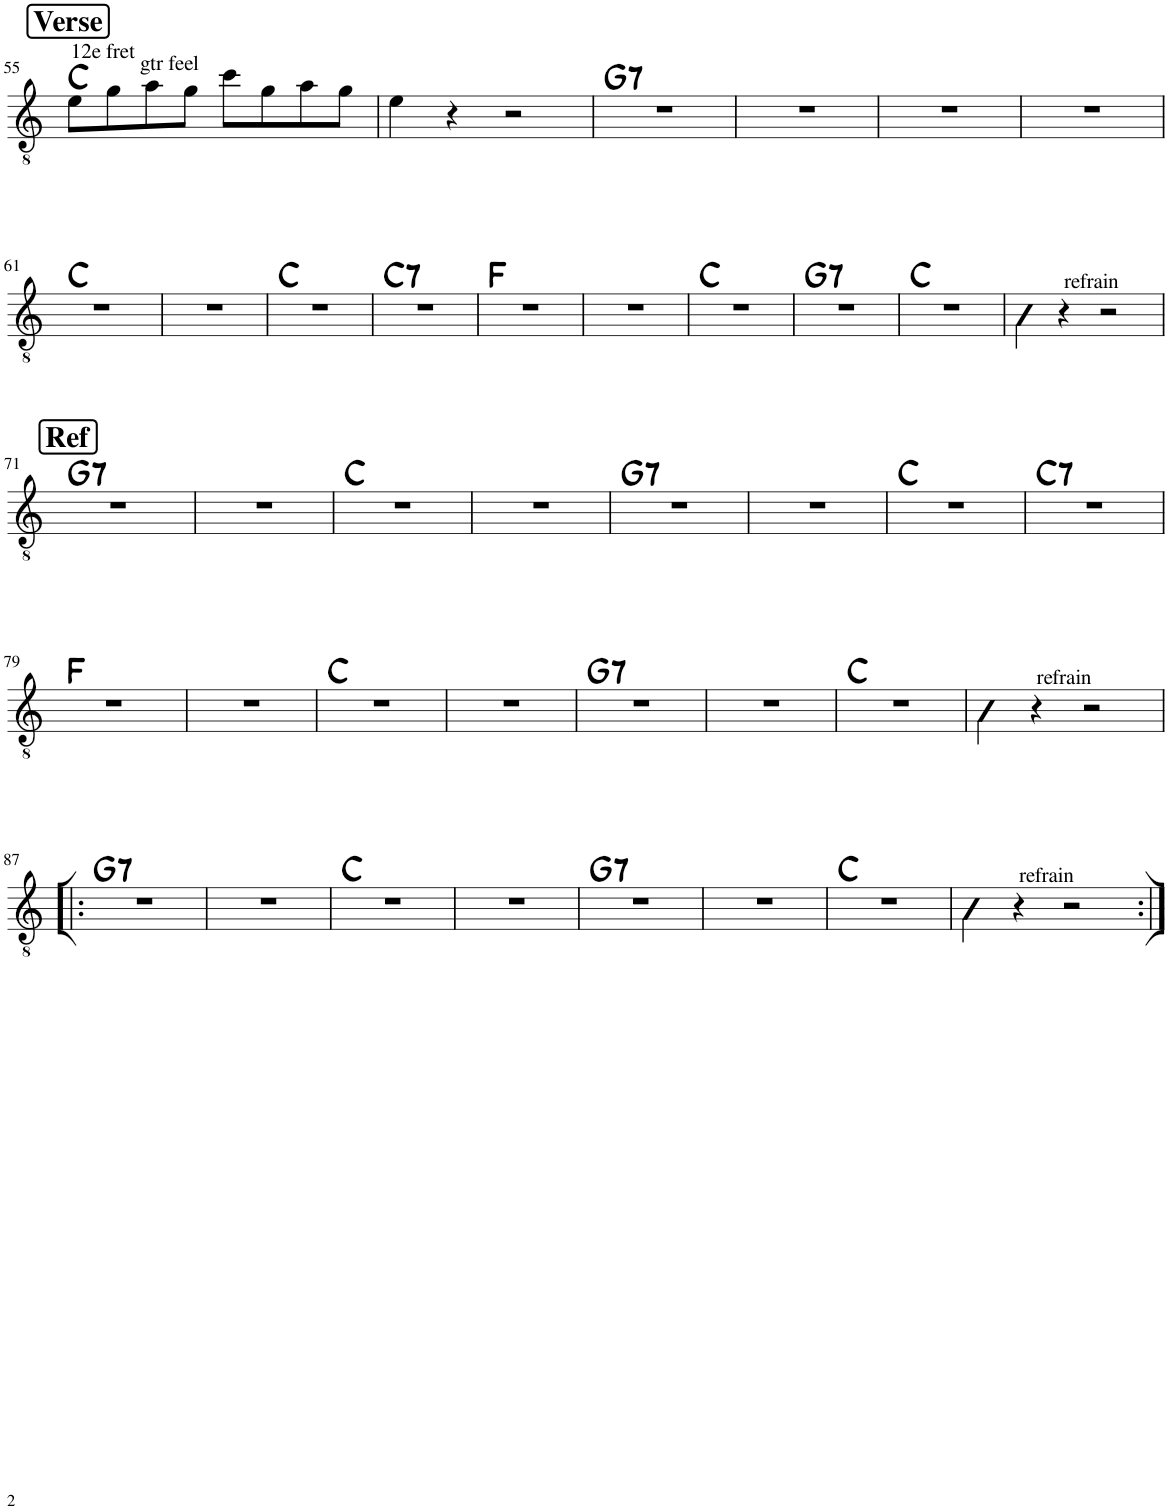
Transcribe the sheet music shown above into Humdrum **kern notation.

**kern	**harte
*part1	*part1
*staff1	*
*I"Classical Guitar	*
*I'Guit.	*
!!LO:PB:g=z
*clefGv2	*
*k[]	*
*M4/4	*
!!LO:REH:place=s1:a:B:rj:fs=14:t=Verse
=55	=55
8e\L	C:maj
!LO:TX:a:t=gtr feel	!
!LO:TX:a:t=12e fret	!
8g\	.
8a\	.
8g\J	.
8cc\L	.
8g\	.
8a\	.
8g\J	.
=56	=56
4e\	.
4r	.
2r	.
=57	=57
!	!LO:H:kt=7
1r	G:7
=58	=58
1r	.
=59	=59
1r	.
=60	=60
1r	.
!!LO:LB:g=z
=61	=61
1r	C:maj
=62	=62
1r	.
=63	=63
1r	C:maj
=64	=64
!	!LO:H:kt=7
1r	C:7
=65	=65
1r	F:maj
=66	=66
1r	.
=67	=67
1r	C:maj
=68	=68
!	!LO:H:kt=7
1r	G:7
=69	=69
1r	C:maj
=70	=70
4c\	.
!LO:TX:a:t=refrain	!
4r	.
2r	.
!!LO:LB:g=z
!!LO:REH:place=s1:a:B:rj:fs=14:t=Ref
=71	=71
!	!LO:H:kt=7
1r	G:7
=72	=72
1r	.
=73	=73
1r	C:maj
=74	=74
1r	.
=75	=75
!	!LO:H:kt=7
1r	G:7
=76	=76
1r	.
=77	=77
1r	C:maj
=78	=78
!	!LO:H:kt=7
1r	C:7
!!LO:LB:g=z
=79	=79
1r	F:maj
=80	=80
1r	.
=81	=81
1r	C:maj
=82	=82
1r	.
=83	=83
!	!LO:H:kt=7
1r	G:7
=84	=84
1r	.
=85	=85
1r	C:maj
=86	=86
4c\	.
!LO:TX:a:t=refrain	!
4r	.
2r	.
!!LO:LB:g=z
=87!|:	=87!|:
!	!LO:H:kt=7
1r	G:7
=88	=88
1r	.
=89	=89
1r	C:maj
=90	=90
1r	.
=91	=91
!	!LO:H:kt=7
1r	G:7
=92	=92
1r	.
=93	=93
1r	C:maj
=94	=94
4c\	.
!LO:TX:a:t=refrain	!
4r	.
2r	.
=:|!	=:|!
*-	*-
